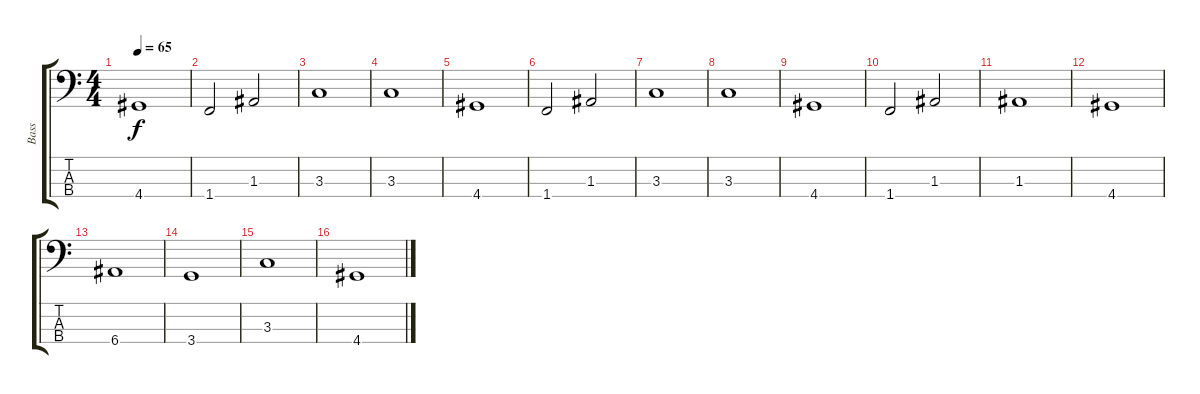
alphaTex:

\track ("Bass" "Bass") {instrument electricbassfinger}
\staff {score tabs}
\tuning (G2 D2 A1 E1) {hide}
\ts (4 4)
\tempo 65
\clef f4
\ks c
4.4.1{dy f} |
1.4.2 1.3.2 |
3.3.1 |
3.3.1 |
4.4.1 |
1.4.2 1.3.2 |
3.3.1 |
3.3.1 |
4.4.1 |
1.4.2 1.3.2 |
1.3.1 |
4.4.1 |
6.4.1 |
3.4.1 |
3.3.1 |
4.4.1
